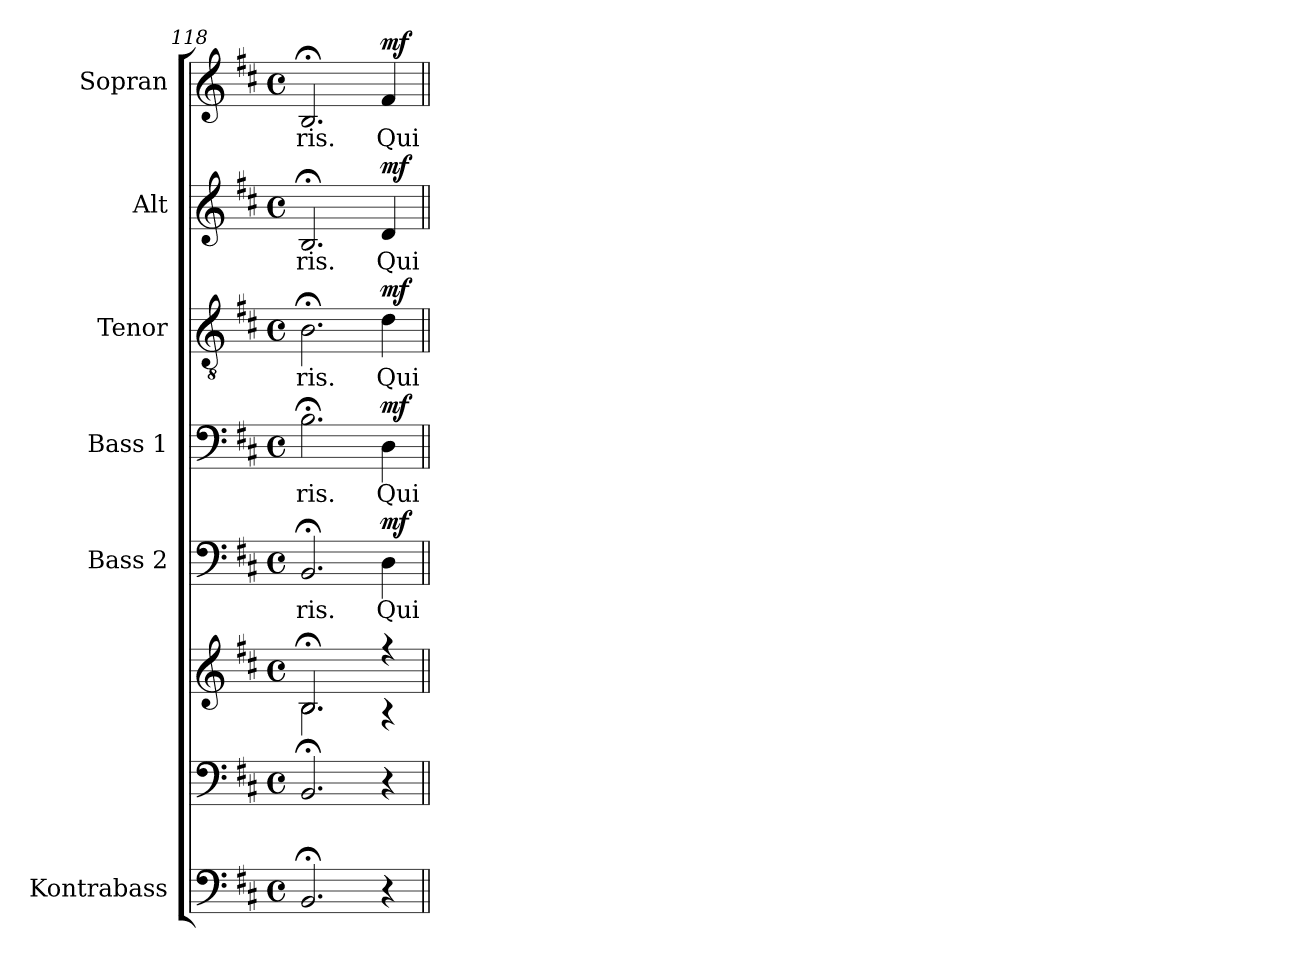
**kern	**kern	**kern	**kern	**text	**dynam	**kern	**text	**dynam	**kern	**text	**dynam	**kern	**text	**dynam	**kern	**text	**dynam
*part7	*part6	*part6	*part5	*part5	*part5	*part4	*part4	*part4	*part3	*part3	*part3	*part2	*part2	*part2	*part1	*part1	*part1
*staff8	*staff7	*staff6	*staff5	*staff5	*staff5	*staff4	*staff4	*staff4	*staff3	*staff3	*staff3	*staff2	*staff2	*staff2	*staff1	*staff1	*staff1
*I"Kontrabass	*	*	*I"Bass 2	*	*	*I"Bass 1	*	*	*I"Tenor	*	*	*I"Alt	*	*	*I"Sopran	*	*
*I'Kb.	*	*	*I'B. 2	*	*	*I'B. 1	*	*	*I'T.	*	*	*I'A.	*	*	*I'S.	*	*
*clefF4	*clefF4	*clefG2	*clefF4	*	*	*clefF4	*	*	*clefGv2	*	*	*clefG2	*	*	*clefG2	*	*
*ITrd7c12	*	*	*	*	*	*	*	*	*	*	*	*	*	*	*	*	*
*k[f#c#]	*k[f#c#]	*k[f#c#]	*k[f#c#]	*	*	*k[f#c#]	*	*	*k[f#c#]	*	*	*k[f#c#]	*	*	*k[f#c#]	*	*
*D:	*D:	*D:	*D:	*	*	*D:	*	*	*D:	*	*	*D:	*	*	*D:	*	*
*M4/4	*M4/4	*M4/4	*M4/4	*	*	*M4/4	*	*	*M4/4	*	*	*M4/4	*	*	*M4/4	*	*
*met(c)	*met(c)	*met(c)	*met(c)	*	*	*met(c)	*	*	*met(c)	*	*	*met(c)	*	*	*met(c)	*	*
=118	=118	=118	=118	=118	=118	=118	=118	=118	=118	=118	=118	=118	=118	=118	=118	=118	=118
*	*	*^	*	*	*	*	*	*	*	*	*	*	*	*	*	*	*
!	!	!	!	!	!LO:LY:b	!	!	!LO:LY:b	!	!	!LO:LY:b	!	!	!LO:LY:b	!	!	!LO:LY:b	!
2.BBB;</	2.BB;</	2.B;</	2.B\	2.BB;</	-ris.	.	2.B;<\	-ris.	.	2.B;<\	-ris.	.	2.B;</	-ris.	.	2.B;</	-ris.	.
!	!	!	!	!	!LO:LY:b	!LO:DY:a	!	!LO:LY:b	!LO:DY:a	!	!LO:LY:b	!LO:DY:a	!	!LO:LY:b	!LO:DY:a	!	!LO:LY:b	!LO:DY:a
4r	4r	4r	4r	4D\	Qui	mf	4D\	Qui	mf	4d\	Qui	mf	4d/	Qui	mf	4f#/	Qui	mf
*	*	*v	*v	*	*	*	*	*	*	*	*	*	*	*	*	*	*	*
=||	=||	=||	=||	=||	=||	=||	=||	=||	=||	=||	=||	=||	=||	=||	=||	=||	=||
*-	*-	*-	*-	*-	*-	*-	*-	*-	*-	*-	*-	*-	*-	*-	*-	*-	*-
